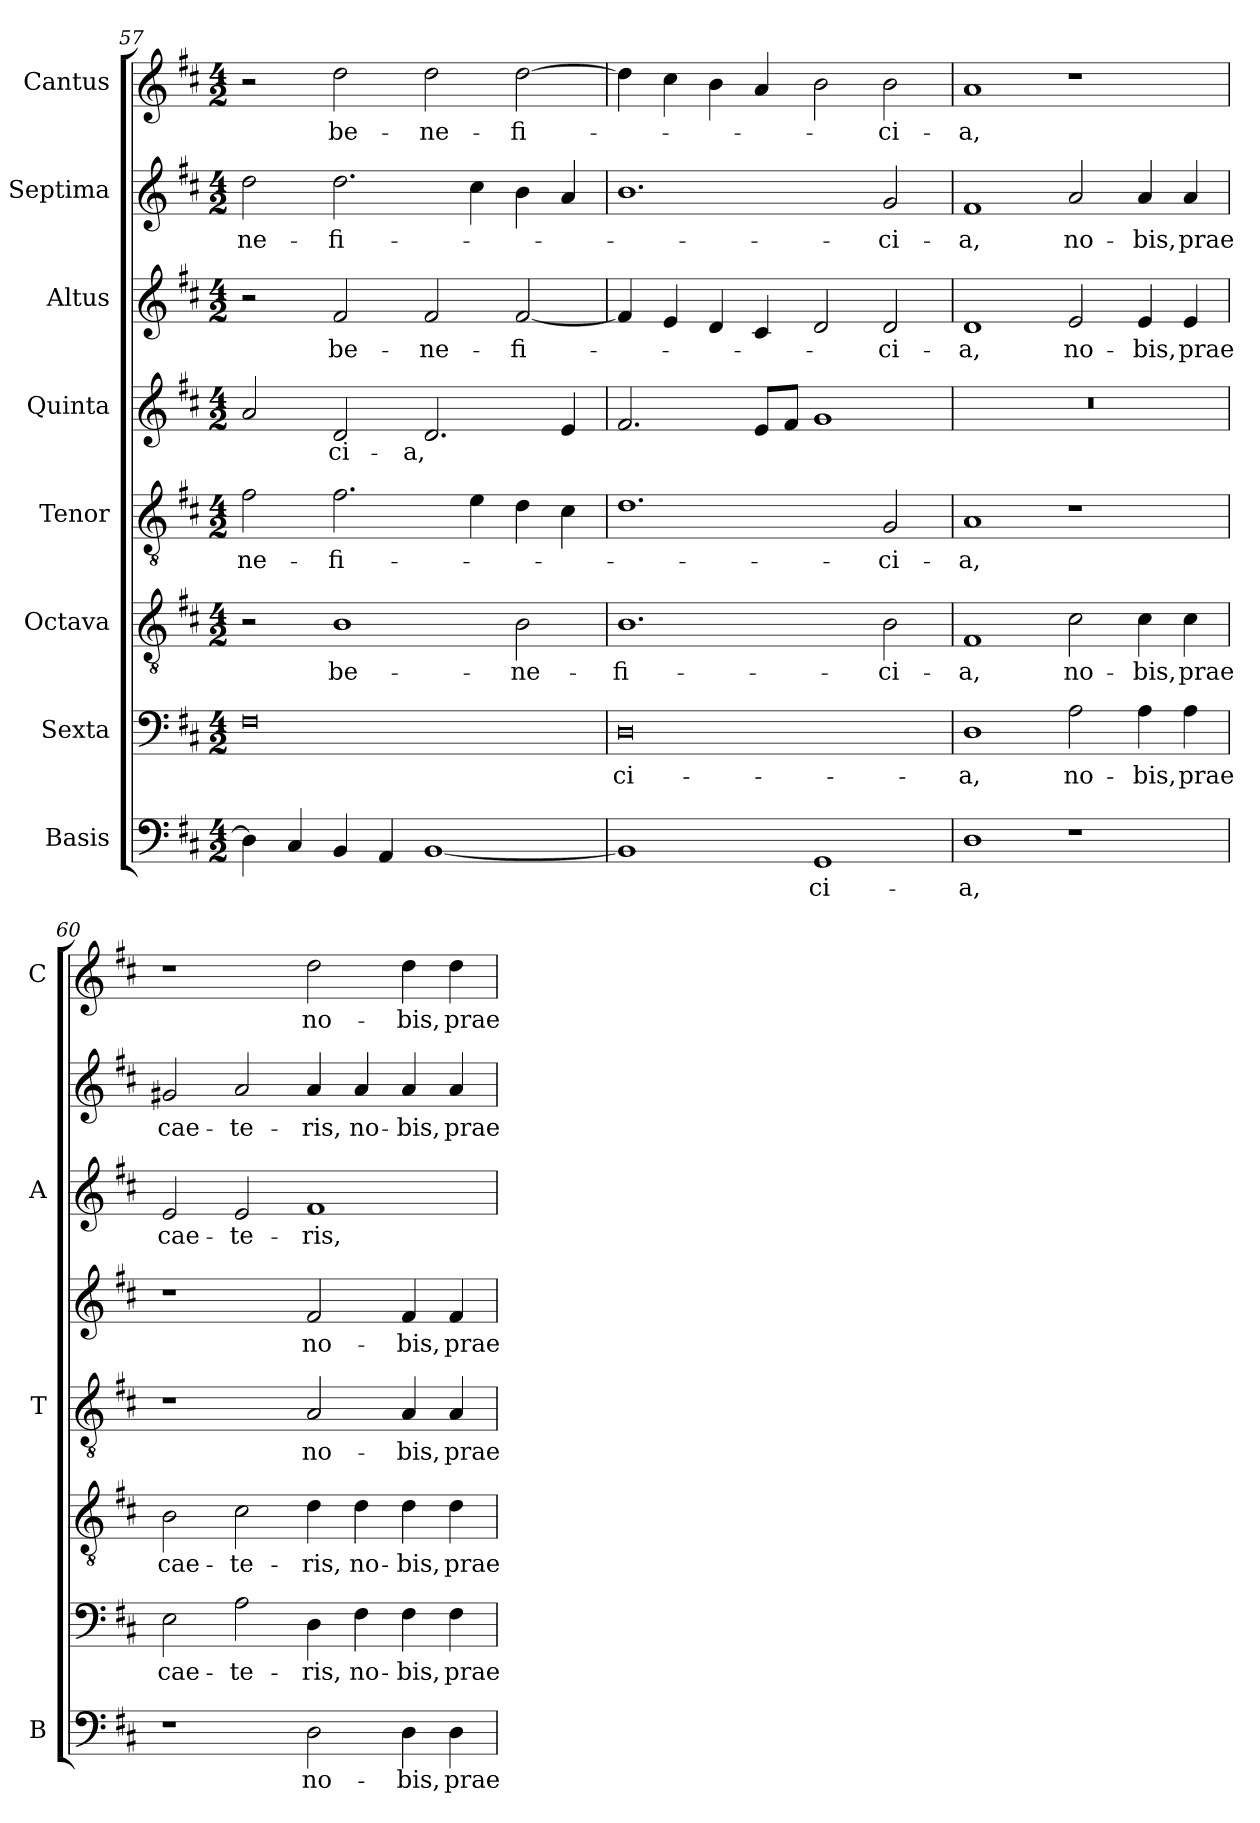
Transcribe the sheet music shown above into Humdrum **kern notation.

**kern	**text	**kern	**text	**kern	**text	**kern	**text	**kern	**text	**kern	**text	**kern	**text	**kern	**text
*part8	*part8	*part7	*part7	*part6	*part6	*part5	*part5	*part4	*part4	*part3	*part3	*part2	*part2	*part1	*part1
*staff8	*staff8	*staff7	*staff7	*staff6	*staff6	*staff5	*staff5	*staff4	*staff4	*staff3	*staff3	*staff2	*staff2	*staff1	*staff1
*I"Basis	*	*I"Sexta	*	*I"Octava	*	*I"Tenor	*	*I"Quinta	*	*I"Altus	*	*I"Septima	*	*I"Cantus	*
*I'B	*	*	*	*	*	*I'T	*	*	*	*I'A	*	*	*	*I'C	*
!!LO:PB:g=z
*clefF4	*	*clefF4	*	*clefGv2	*	*clefGv2	*	*clefG2	*	*clefG2	*	*clefG2	*	*clefG2	*
*k[f#c#]	*	*k[f#c#]	*	*k[f#c#]	*	*k[f#c#]	*	*k[f#c#]	*	*k[f#c#]	*	*k[f#c#]	*	*k[f#c#]	*
*D:	*	*D:	*	*D:	*	*D:	*	*D:	*	*D:	*	*D:	*	*D:	*
*M4/2	*	*M4/2	*	*M4/2	*	*M4/2	*	*M4/2	*	*M4/2	*	*M4/2	*	*M4/2	*
=57	=57	=57	=57	=57	=57	=57	=57	=57	=57	=57	=57	=57	=57	=57	=57
!	!	!	!	!	!	!	!LO:LY:b	!	!	!	!	!	!LO:LY:b	!	!
4D\]	.	0F#	.	2r	.	2f#\	-ne-	2a/	.	2r	.	2dd\	-ne-	2r	.
4C#/	.	.	.	.	.	.	.	.	.	.	.	.	.	.	.
!	!	!	!	!	!LO:LY:b	!	!LO:LY:b	!	!LO:LY:b	!	!LO:LY:b	!	!LO:LY:b	!	!LO:LY:b
4BB/	.	.	.	1B	be-	2.f#\	-fi-	2d/	-ci-	2f#/	be-	2.dd\	-fi-	2dd\	be-
4AA/	.	.	.	.	.	.	.	.	.	.	.	.	.	.	.
!	!	!	!	!	!	!	!	!	!LO:LY:b	!	!LO:LY:b	!	!	!	!LO:LY:b
[1BB	.	.	.	.	.	.	.	2.d/	-a,	2f#/	-ne-	.	.	2dd\	-ne-
.	.	.	.	.	.	4e\	.	.	.	.	.	4cc#\	.	.	.
!	!	!	!	!	!LO:LY:b	!	!	!	!	!	!LO:LY:b	!	!	!	!LO:LY:b
.	.	.	.	2B\	-ne-	4d\	.	.	.	[2f#/	-fi-	4b\	.	[2dd\	-fi-
.	.	.	.	.	.	4c#\	.	4e/	.	.	.	4a/	.	.	.
=58	=58	=58	=58	=58	=58	=58	=58	=58	=58	=58	=58	=58	=58	=58	=58
!	!	!	!LO:LY:b	!	!LO:LY:b	!	!	!	!	!	!	!	!	!	!
1BB]	.	0D	-ci-	1.B	-fi-	1.d	.	2.f#/	.	4f#/]	.	1.b	.	4dd\]	.
.	.	.	.	.	.	.	.	.	.	4e/	.	.	.	4cc#\	.
.	.	.	.	.	.	.	.	.	.	4d/	.	.	.	4b\	.
.	.	.	.	.	.	.	.	8e/L	.	4c#/	.	.	.	4a/	.
.	.	.	.	.	.	.	.	8f#/J	.	.	.	.	.	.	.
!	!LO:LY:b	!	!	!	!	!	!	!	!	!	!	!	!	!	!
1GG	-ci-	.	.	.	.	.	.	1g	.	2d/	.	.	.	2b\	.
!	!	!	!	!	!LO:LY:b	!	!LO:LY:b	!	!	!	!LO:LY:b	!	!LO:LY:b	!	!LO:LY:b
.	.	.	.	2B\	-ci-	2G/	-ci-	.	.	2d/	-ci-	2g/	-ci-	2b\	-ci-
=59	=59	=59	=59	=59	=59	=59	=59	=59	=59	=59	=59	=59	=59	=59	=59
!	!LO:LY:b	!	!LO:LY:b	!	!LO:LY:b	!	!LO:LY:b	!	!	!	!LO:LY:b	!	!LO:LY:b	!	!LO:LY:b
1D	-a,	1D	-a,	1F#	-a,	1A	-a,	0r	.	1d	-a,	1f#	-a,	1a	-a,
!	!	!	!LO:LY:b	!	!LO:LY:b	!	!	!	!	!	!LO:LY:b	!	!LO:LY:b	!	!
1r	.	2A\	no-	2c#\	no-	1r	.	.	.	2e/	no-	2a/	no-	1r	.
!	!	!	!LO:LY:b	!	!LO:LY:b	!	!	!	!	!	!LO:LY:b	!	!LO:LY:b	!	!
.	.	4A\	-bis,	4c#\	-bis,	.	.	.	.	4e/	-bis,	4a/	-bis,	.	.
!	!	!	!LO:LY:b	!	!LO:LY:b	!	!	!	!	!	!LO:LY:b	!	!LO:LY:b	!	!
.	.	4A\	prae	4c#\	prae	.	.	.	.	4e/	prae	4a/	prae	.	.
=60	=60	=60	=60	=60	=60	=60	=60	=60	=60	=60	=60	=60	=60	=60	=60
!	!	!	!LO:LY:b	!	!LO:LY:b	!	!	!	!	!	!LO:LY:b	!	!LO:LY:b	!	!
1r	.	2E\	cae-	2B\	cae-	1r	.	1r	.	2e/	cae-	2g#X/	cae-	1r	.
!	!	!	!LO:LY:b	!	!LO:LY:b	!	!	!	!	!	!LO:LY:b	!	!LO:LY:b	!	!
.	.	2A\	-te-	2c#\	-te-	.	.	.	.	2e/	-te-	2a/	-te-	.	.
!	!LO:LY:b	!	!LO:LY:b	!	!LO:LY:b	!	!LO:LY:b	!	!LO:LY:b	!	!LO:LY:b	!	!LO:LY:b	!	!LO:LY:b
2D\	no-	4D\	-ris,	4d\	-ris,	2A/	no-	2f#/	no-	1f#	-ris,	4a/	-ris,	2dd\	no-
!	!	!	!LO:LY:b	!	!LO:LY:b	!	!	!	!	!	!	!	!LO:LY:b	!	!
.	.	4F#\	no-	4d\	no-	.	.	.	.	.	.	4a/	no-	.	.
!	!LO:LY:b	!	!LO:LY:b	!	!LO:LY:b	!	!LO:LY:b	!	!LO:LY:b	!	!	!	!LO:LY:b	!	!LO:LY:b
4D\	-bis,	4F#\	-bis,	4d\	-bis,	4A/	-bis,	4f#/	-bis,	.	.	4a/	-bis,	4dd\	-bis,
!	!LO:LY:b	!	!LO:LY:b	!	!LO:LY:b	!	!LO:LY:b	!	!LO:LY:b	!	!	!	!LO:LY:b	!	!LO:LY:b
4D\	prae	4F#\	prae	4d\	prae	4A/	prae	4f#/	prae	.	.	4a/	prae	4dd\	prae
=	=	=	=	=	=	=	=	=	=	=	=	=	=	=	=
*-	*-	*-	*-	*-	*-	*-	*-	*-	*-	*-	*-	*-	*-	*-	*-
